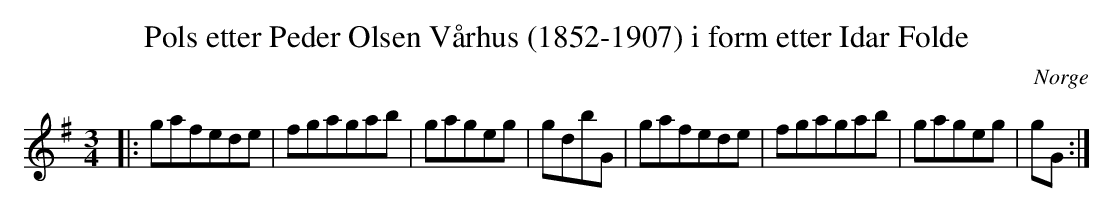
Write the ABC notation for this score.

X:1
T:Pols etter Peder Olsen Vårhus (1852-1907) i form etter Idar Folde
O:Norge
M:3/4
L:1/8
K:G
|: gafede | fgagab | gageg | gdbG | gafede | fgagab | gageg | gG :|
